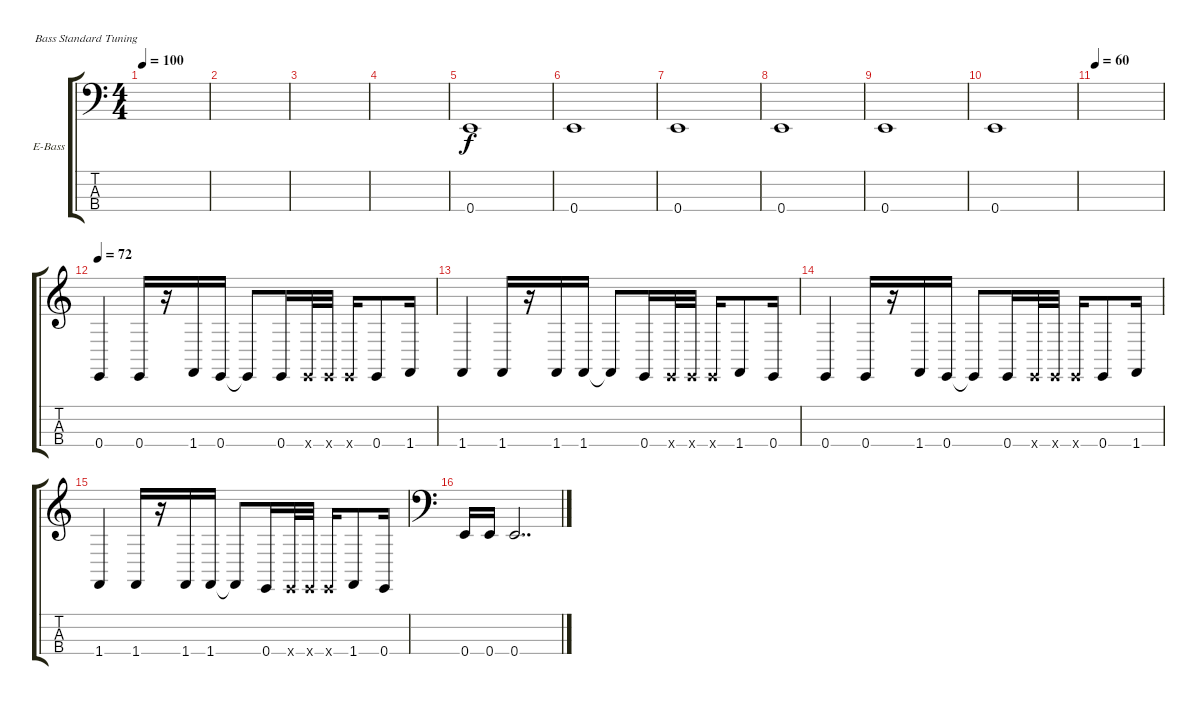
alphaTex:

\defaultSystemsLayout 4
\bracketExtendMode groupsimilarinstruments
\firstSystemTrackNameOrientation horizontal
\otherSystemsTrackNameOrientation horizontal
\track ("Electric Bass" "E-Bass") {instrument electricbassfinger}
\staff {score tabs}
\tuning (G2 D2 A1 E1)
\ts (4 4)
\tempo 100
\clef f4
\ks c
|
|
|
|
0.4.1 |
0.4.1 |
0.4.1 |
0.4.1 |
0.4.1 |
0.4.1 |
\tempo 60
|
\tempo 72
\clef g2
0.4.4{dy f} 0.4.16 r.16 1.4.16 0.4.16 0.4{t}.8 0.4.16 0.4{x}.32 0.4{x}.32 0.4{x}.16 0.4.8 1.4.16 |
1.4.4 1.4.16 r.16 1.4.16 1.4.16 1.4{t}.8 0.4.16 0.4{x}.32 0.4{x}.32 0.4{x}.16 1.4.8 0.4.16 |
0.4.4 0.4.16 r.16 1.4.16 0.4.16 0.4{t}.8 0.4.16 0.4{x}.32 0.4{x}.32 0.4{x}.16 0.4.8 1.4.16 |
1.4.4 1.4.16 r.16 1.4.16 1.4.16 1.4{t}.8 0.4.16 0.4{x}.32 0.4{x}.32 0.4{x}.16 1.4.8 0.4.16 |
\clef f4
0.4.16 0.4.16 0.4.2{dd}
